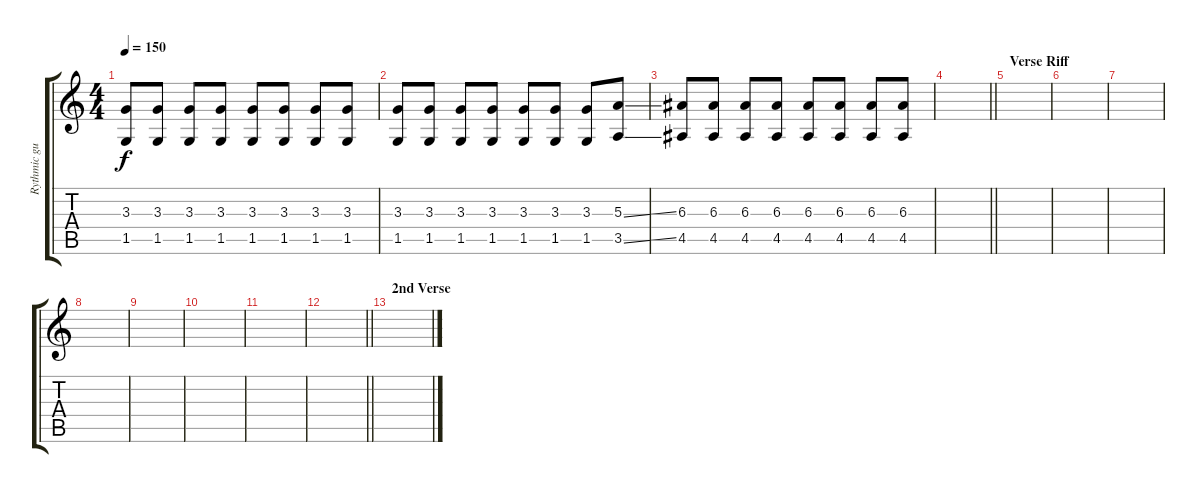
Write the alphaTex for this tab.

\track ("Rythmic guitar" "Rythmic gu") {instrument distortionguitar}
\staff {score tabs}
\tuning (Db4 Ab3 E3 B2 Gb2 B1) {hide}
\ts (4 4)
\tempo 150
\clef g2
\ks c
(3.3 1.5).8{dy f} (3.3 1.5).8 (3.3 1.5).8 (3.3 1.5).8 (3.3 1.5).8 (3.3 1.5).8 (3.3 1.5).8 (3.3 1.5).8 |
(3.3 1.5).8 (3.3 1.5).8 (3.3 1.5).8 (3.3 1.5).8 (3.3 1.5).8 (3.3 1.5).8 (3.3 1.5).8 (5.3{ss} 3.5{ss}).8 |
(6.3 4.5).8 (6.3 4.5).8 (6.3 4.5).8 (6.3 4.5).8 (6.3 4.5).8 (6.3 4.5).8 (6.3 4.5).8 (6.3 4.5).8 |
\barLineRight lightlight
|
\section ("" "Verse Riff")
|
|
|
|
|
|
|
\barLineRight lightlight
|
\section ("" "2nd Verse")
